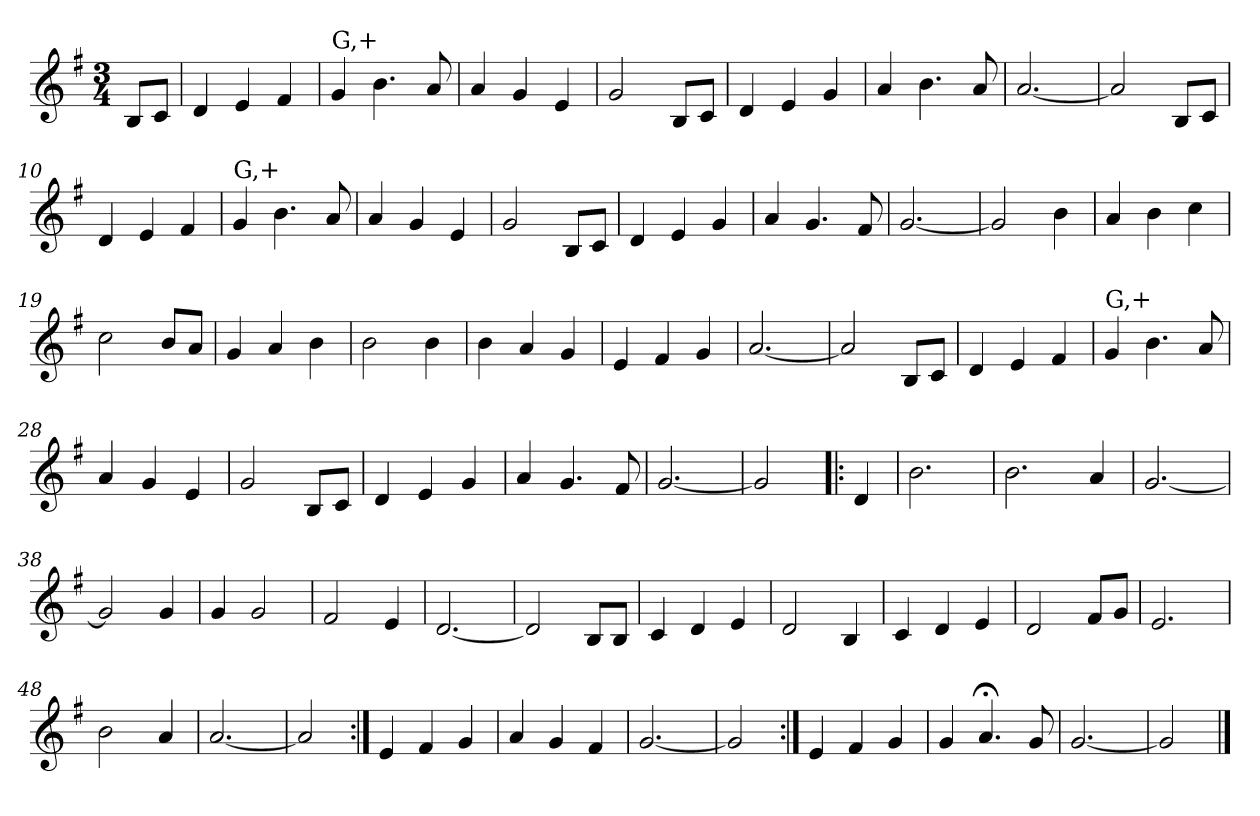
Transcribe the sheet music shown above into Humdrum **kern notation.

**kern
*part1
*staff1
*clefG2
*k[f#]
*G:
*M3/4
=1
8B/L
8c/J
=2
4d/
4e/
4f#/
=3
!LO:TX:a:t=G,+
4g/
4.b\
8a/
=4
4a/
4g/
4e/
=5
2g/
8B/L
8c/J
=6
4d/
4e/
4g/
=7
4a/
4.b\
8a/
=8
[2.a/
=9
2a/]
8B/L
8c/J
=10
4d/
4e/
4f#/
=11
!LO:TX:a:t=G,+
4g/
4.b\
8a/
=12
4a/
4g/
4e/
!!LO:LB:g=z
=13
2g/
8B/L
8c/J
=14
4d/
4e/
4g/
=15
4a/
4.g/
8f#/
=16
[2.g/
=17
2g/]
4b\
=18
4a/
4b\
4cc\
=19
2cc\
8b/L
8a/J
=20
4g/
4a/
4b\
=21
2b\
4b\
=22
4b\
4a/
4g/
=23
4e/
4f#/
4g/
=24
[2.a/
=25
2a/]
8B/L
8c/J
!!LO:LB:g=z
=26
4d/
4e/
4f#/
=27
!LO:TX:a:t=G,+
4g/
4.b\
8a/
=28
4a/
4g/
4e/
=29
2g/
8B/L
8c/J
=30
4d/
4e/
4g/
=31
4a/
4.g/
8f#/
=32
[2.g/
=33
2g/]
=34!|:
4d/
=35
2.b\
=36
2.b\
4a/
=37
[2.g/
=38
2g/]
4g/
=39
4g/
2g/
!!LO:LB:g=z
=40
2f#/
4e/
=41
[2.d/
=42
2d/]
8B/L
8B/J
=43
4c/
4d/
4e/
=44
2d/
4B/
=45
4c/
4d/
4e/
=46
2d/
8f#/L
8g/J
=47
2.e/
=48
2b\
4a/
=49
[2.a/
=50
2a/]
=51:|!
4e/
4f#/
4g/
=52
4a/
4g/
4f#/
=53
[2.g/
=54
2g/]
!!LO:LB:g=z
=55:|!
4e/
4f#/
4g/
=56
4g/
4.a;</
8g/
=57
[2.g/
=58
2g/]
==
*-
